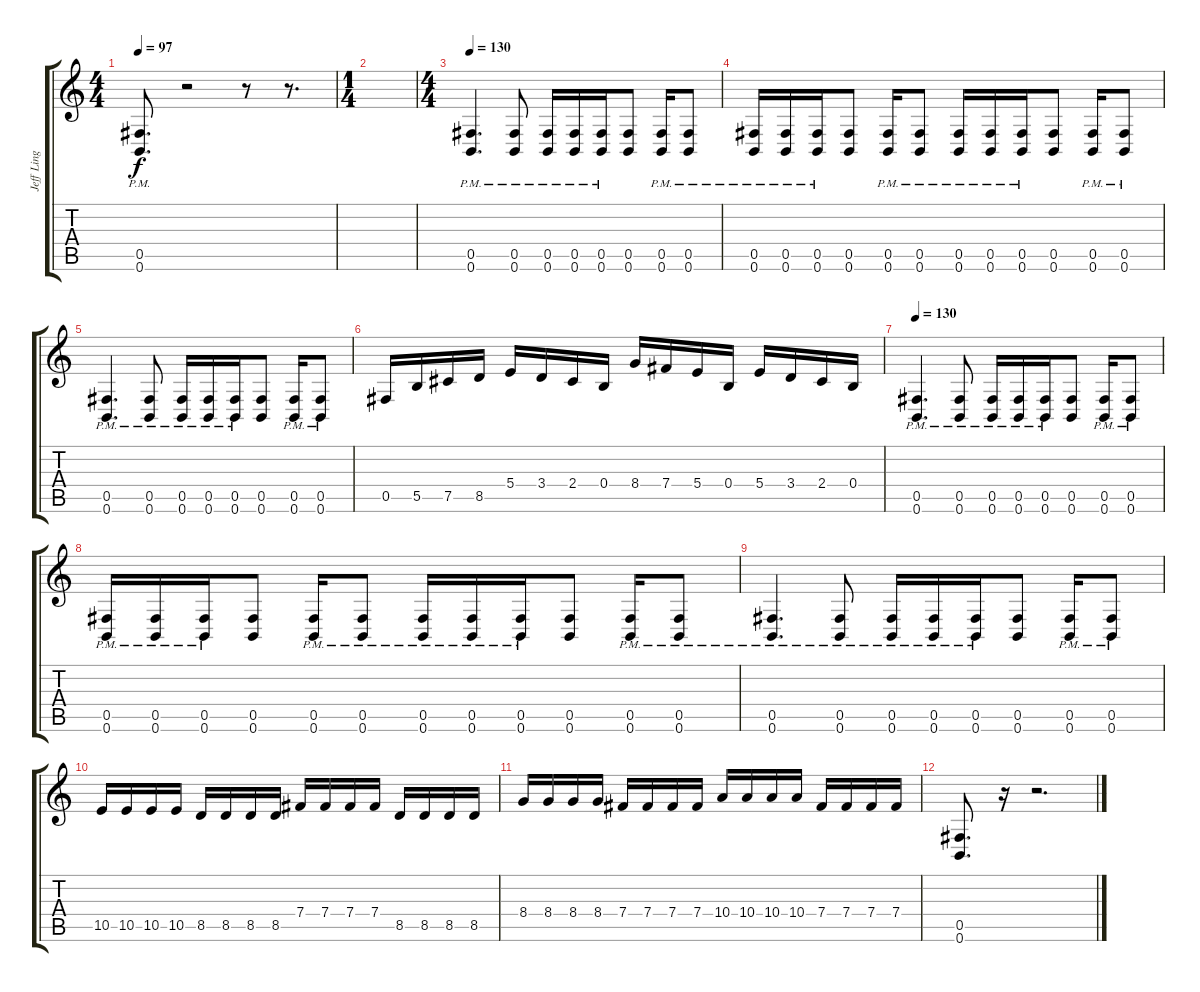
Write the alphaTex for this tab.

\track ("Jeff Ling" "Jeff Ling") {instrument distortionguitar}
\staff {score tabs}
\tuning (Db4 Ab3 E3 B2 Gb2 B1) {hide}
\ts (4 4)
\tempo 97
\clef g2
\ks c
(0.5{pm} 0.6{pm}).8{d dy f} r.2 r.8 r.8{d} |
\ts (1 4)
|
\ts (4 4)
\tempo 130
(0.5{pm} 0.6{pm}).4{d} (0.5{pm} 0.6{pm}).8 (0.5{pm} 0.6{pm}).16 (0.5{pm} 0.6{pm}).16 (0.5{pm} 0.6{pm}).16 (0.5 0.6).8 (0.5{pm} 0.6{pm}).16 (0.5{pm} 0.6{pm}).8 |
(0.5{pm} 0.6{pm}).16 (0.5{pm} 0.6{pm}).16 (0.5{pm} 0.6{pm}).16 (0.5 0.6).8 (0.5{pm} 0.6{pm}).16 (0.5{pm} 0.6{pm}).8 (0.5{pm} 0.6{pm}).16 (0.5{pm} 0.6{pm}).16 (0.5{pm} 0.6{pm}).16 (0.5 0.6).8 (0.5{pm} 0.6{pm}).16 (0.5{pm} 0.6{pm}).8 |
(0.5{pm} 0.6{pm}).4{d} (0.5{pm} 0.6{pm}).8 (0.5{pm} 0.6{pm}).16 (0.5{pm} 0.6{pm}).16 (0.5{pm} 0.6{pm}).16 (0.5 0.6).8 (0.5{pm} 0.6{pm}).16 (0.5{pm} 0.6{pm}).8 |
0.5.16 5.5.16 7.5.16 8.5.16 5.4.16 3.4.16 2.4.16 0.4.16 8.4.16 7.4.16 5.4.16 0.4.16 5.4.16 3.4.16 2.4.16 0.4.16 |
\tempo 130
(0.5{pm} 0.6{pm}).4{d} (0.5{pm} 0.6{pm}).8 (0.5{pm} 0.6{pm}).16 (0.5{pm} 0.6{pm}).16 (0.5{pm} 0.6{pm}).16 (0.5 0.6).8 (0.5{pm} 0.6{pm}).16 (0.5{pm} 0.6{pm}).8 |
(0.5{pm} 0.6{pm}).16 (0.5{pm} 0.6{pm}).16 (0.5{pm} 0.6{pm}).16 (0.5 0.6).8 (0.5{pm} 0.6{pm}).16 (0.5{pm} 0.6{pm}).8 (0.5{pm} 0.6{pm}).16 (0.5{pm} 0.6{pm}).16 (0.5{pm} 0.6{pm}).16 (0.5 0.6).8 (0.5{pm} 0.6{pm}).16 (0.5{pm} 0.6{pm}).8 |
(0.5{pm} 0.6{pm}).4{d} (0.5{pm} 0.6{pm}).8 (0.5{pm} 0.6{pm}).16 (0.5{pm} 0.6{pm}).16 (0.5{pm} 0.6{pm}).16 (0.5 0.6).8 (0.5{pm} 0.6{pm}).16 (0.5{pm} 0.6{pm}).8 |
10.5.16 10.5.16 10.5.16 10.5.16 8.5.16 8.5.16 8.5.16 8.5.16 7.4.16 7.4.16 7.4.16 7.4.16 8.5.16 8.5.16 8.5.16 8.5.16 |
8.4.16 8.4.16 8.4.16 8.4.16 7.4.16 7.4.16 7.4.16 7.4.16 10.4.16 10.4.16 10.4.16 10.4.16 7.4.16 7.4.16 7.4.16 7.4.16 |
(0.5 0.6).8{d} r.16 r.2{d}
